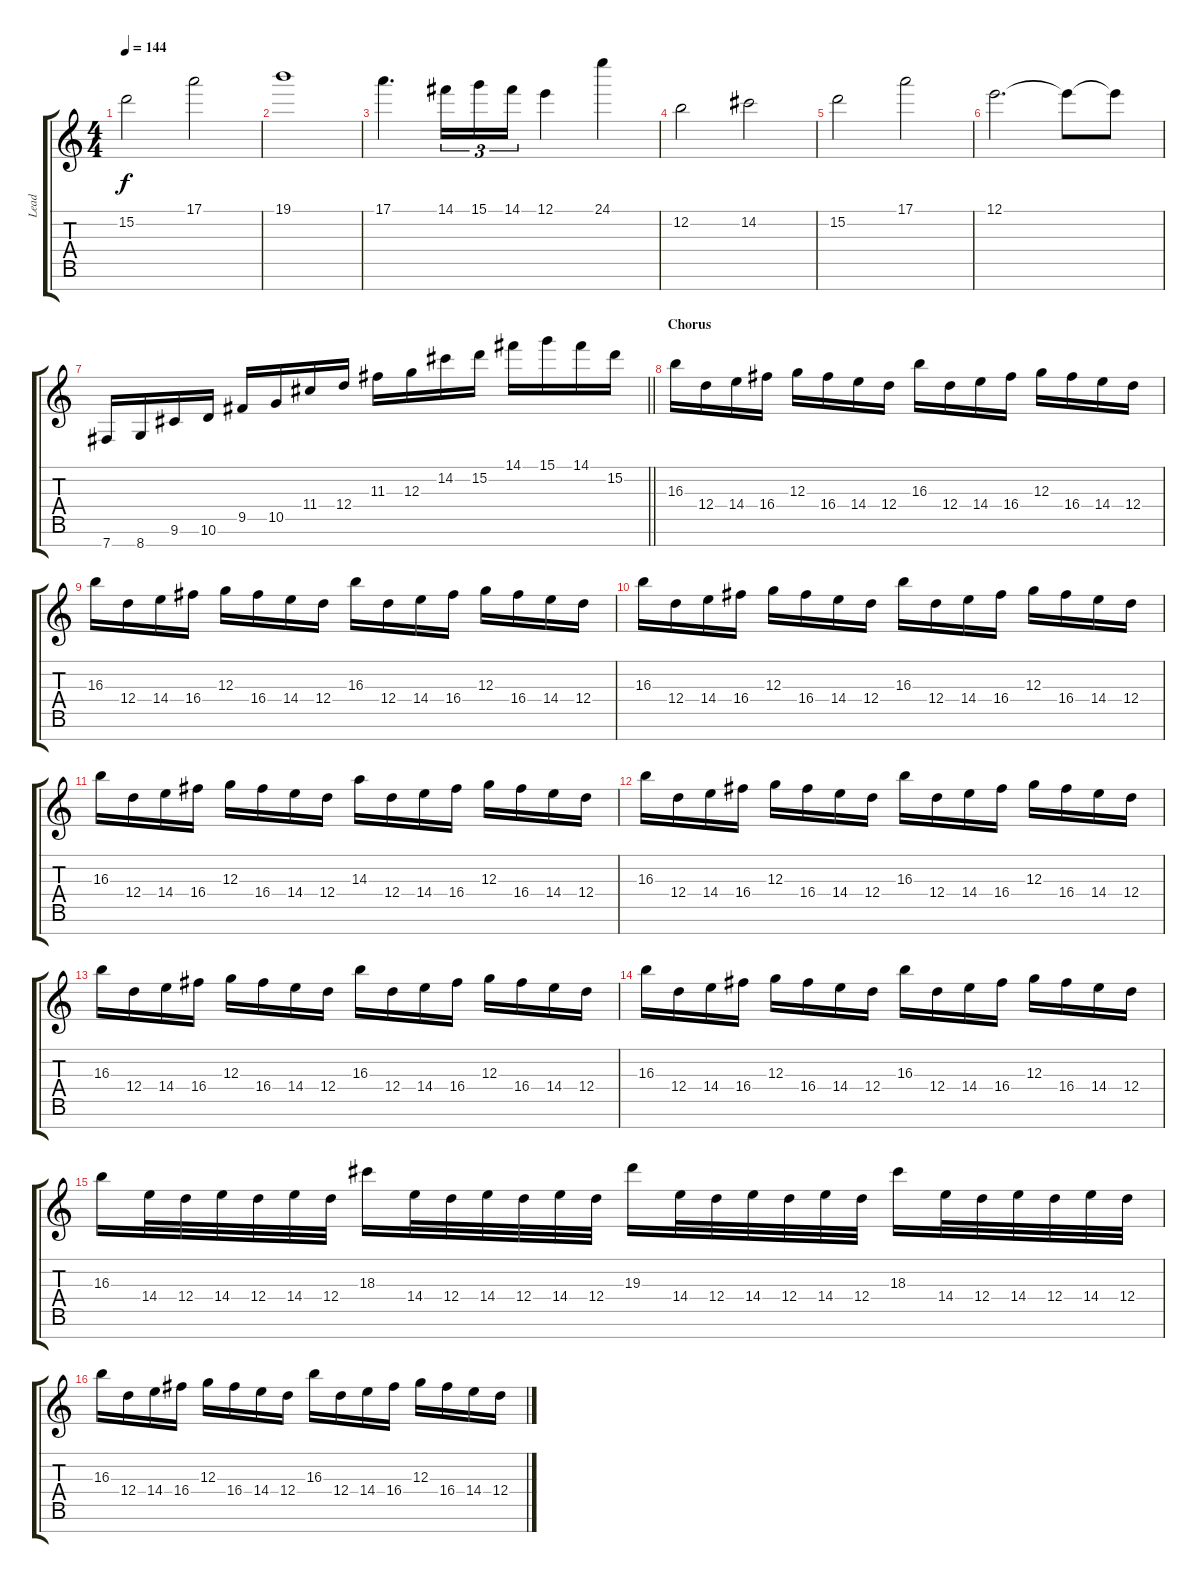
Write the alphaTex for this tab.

\track ("Lead" "Lead") {instrument distortionguitar}
\staff {score tabs}
\tuning (E4 B3 G3 D3 A2 E2 B1) {hide}
\ts (4 4)
\tempo 144
\clef g2
\ks c
15.2.2{dy f} 17.1.2 |
19.1.1 |
17.1.4{d} 14.1.16{tu (3 2)} 15.1.16{tu (3 2)} 14.1.16{tu (3 2)} 12.1.4 24.1.4 |
12.2.2 14.2.2 |
15.2.2 17.1.2 |
12.1.2{d} 12.1{t}.8 12.1{t}.8 |
\barLineRight lightlight
7.7.16 8.7.16 9.6.16 10.6.16 9.5.16 10.5.16 11.4.16 12.4.16 11.3.16 12.3.16 14.2.16 15.2.16 14.1.16 15.1.16 14.1.16 15.2.16 |
\section ("" "Chorus")
16.3.16 12.4.16 14.4.16 16.4.16 12.3.16 16.4.16 14.4.16 12.4.16 16.3.16 12.4.16 14.4.16 16.4.16 12.3.16 16.4.16 14.4.16 12.4.16 |
16.3.16 12.4.16 14.4.16 16.4.16 12.3.16 16.4.16 14.4.16 12.4.16 16.3.16 12.4.16 14.4.16 16.4.16 12.3.16 16.4.16 14.4.16 12.4.16 |
16.3.16 12.4.16 14.4.16 16.4.16 12.3.16 16.4.16 14.4.16 12.4.16 16.3.16 12.4.16 14.4.16 16.4.16 12.3.16 16.4.16 14.4.16 12.4.16 |
16.3.16 12.4.16 14.4.16 16.4.16 12.3.16 16.4.16 14.4.16 12.4.16 14.3.16 12.4.16 14.4.16 16.4.16 12.3.16 16.4.16 14.4.16 12.4.16 |
16.3.16 12.4.16 14.4.16 16.4.16 12.3.16 16.4.16 14.4.16 12.4.16 16.3.16 12.4.16 14.4.16 16.4.16 12.3.16 16.4.16 14.4.16 12.4.16 |
16.3.16 12.4.16 14.4.16 16.4.16 12.3.16 16.4.16 14.4.16 12.4.16 16.3.16 12.4.16 14.4.16 16.4.16 12.3.16 16.4.16 14.4.16 12.4.16 |
16.3.16 12.4.16 14.4.16 16.4.16 12.3.16 16.4.16 14.4.16 12.4.16 16.3.16 12.4.16 14.4.16 16.4.16 12.3.16 16.4.16 14.4.16 12.4.16 |
16.3.16 14.4.32 12.4.32 14.4.32 12.4.32 14.4.32 12.4.32 18.3.16 14.4.32 12.4.32 14.4.32 12.4.32 14.4.32 12.4.32 19.3.16 14.4.32 12.4.32 14.4.32 12.4.32 14.4.32 12.4.32 18.3.16 14.4.32 12.4.32 14.4.32 12.4.32 14.4.32 12.4.32 |
16.3.16 12.4.16 14.4.16 16.4.16 12.3.16 16.4.16 14.4.16 12.4.16 16.3.16 12.4.16 14.4.16 16.4.16 12.3.16 16.4.16 14.4.16 12.4.16
